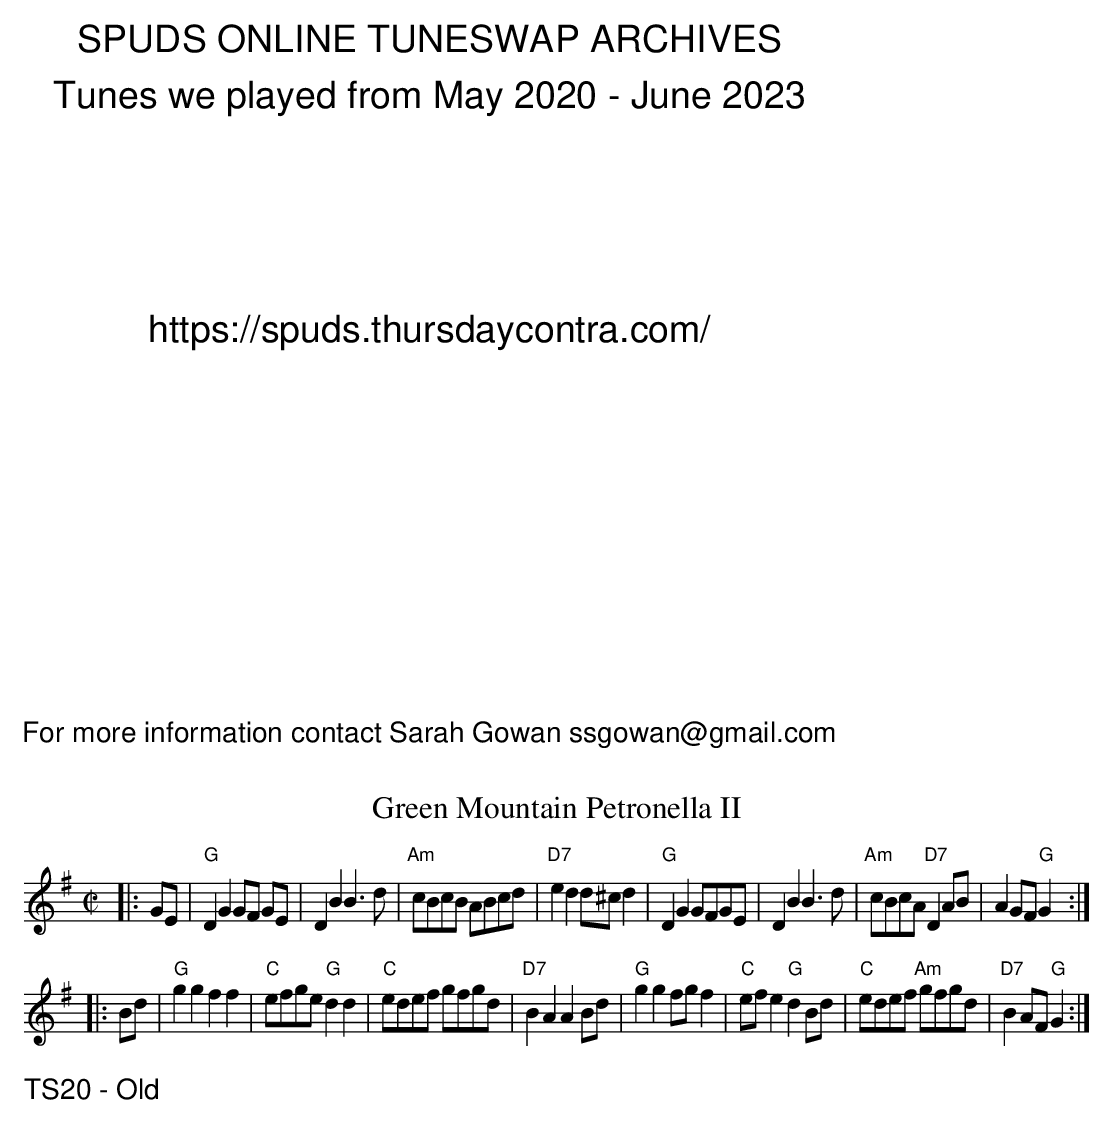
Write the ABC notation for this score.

X:1
T:Green Mountain Petronella II
L:1/8
M:C|
K:G
|:GE|"G"D2G2 GF GE|D2B2 B3d|"Am"cBcB ABcd|"D7"e2d2 d^c d2|\
"G"D2G2 GFGE|D2B2 B3d|"Am"cBcA "D7"D2AB|A2GF "G"G2:|
|:Bd|"G"g2g2f2f2|"C"efge "G"d2d2|"C"edef gfgd|"D7"B2A2A2 Bd|\
"G"g2g2 fgf2|"C"efe2 "G"d2Bd|"C"edef "Am"gfgd|"D7"B2AF "G"G2:|
